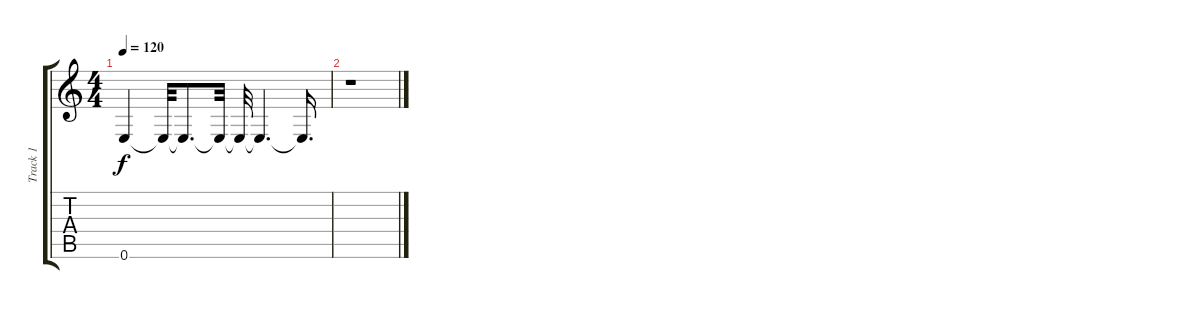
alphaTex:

\track ("Track 1" "Track 1") {instrument acousticguitarsteel}
\staff {score tabs}
\tuning (E4 B3 G3 D3 A2 E2) {hide}
\ts (4 4)
\tempo 120
\clef g2
\ks c
0.6{t}.4{dy f} 0.6{t}.32 0.6{t}.8{d} 0.6{t}.32 0.6{t}.32 0.6{t}.4{d} 0.6{t}.16{d} |
r.1
